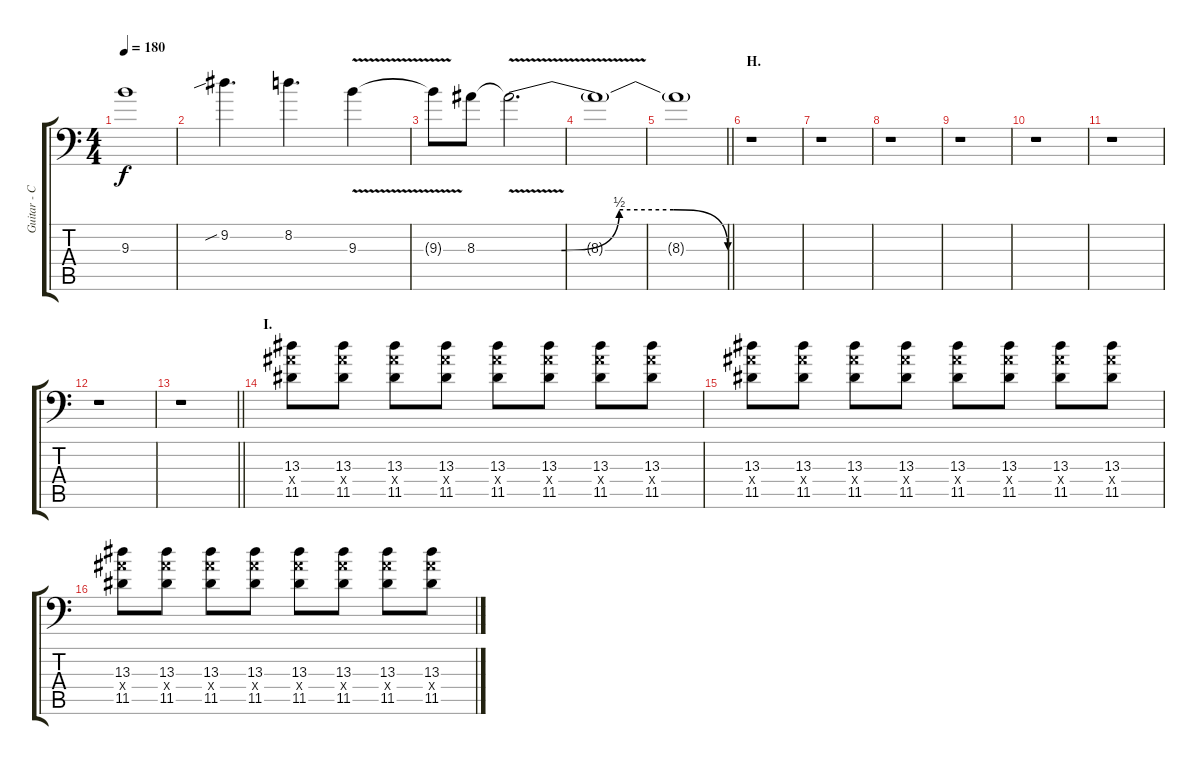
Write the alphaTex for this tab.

\track ("Guitar - Center" "Guitar - C") {instrument distortionguitar}
\staff {score tabs}
\tuning (B3 Gb3 D3 A2 E2 A1) {hide}
\ts (4 4)
\tempo 180
\clef f4
\ks c
9.3{t}.1{dy f} |
9.2{sib}.4{d} 8.2.4{d} 9.3{v}.4 |
9.3{t}.8 8.3.8 8.3{be (custom 0 0 14 0 30 2 45 2 60 0) v t}.2{d} |
8.3{t}.1 |
\barLineRight lightlight
8.3{t}.1 |
\section ("" "H.")
r.1 |
r.1 |
r.1 |
r.1 |
r.1 |
r.1 |
r.1 |
\barLineRight lightlight
r.1 |
\section ("" "I.")
(13.3 13.4{x} 11.5).8 (13.3 13.4{x} 11.5).8 (13.3 13.4{x} 11.5).8 (13.3 13.4{x} 11.5).8 (13.3 13.4{x} 11.5).8 (13.3 13.4{x} 11.5).8 (13.3 13.4{x} 11.5).8 (13.3 13.4{x} 11.5).8 |
(13.3 13.4{x} 11.5).8 (13.3 13.4{x} 11.5).8 (13.3 13.4{x} 11.5).8 (13.3 13.4{x} 11.5).8 (13.3 13.4{x} 11.5).8 (13.3 13.4{x} 11.5).8 (13.3 13.4{x} 11.5).8 (13.3 13.4{x} 11.5).8 |
(13.3 13.4{x} 11.5).8 (13.3 13.4{x} 11.5).8 (13.3 13.4{x} 11.5).8 (13.3 13.4{x} 11.5).8 (13.3 13.4{x} 11.5).8 (13.3 13.4{x} 11.5).8 (13.3 13.4{x} 11.5).8 (13.3 13.4{x} 11.5).8
